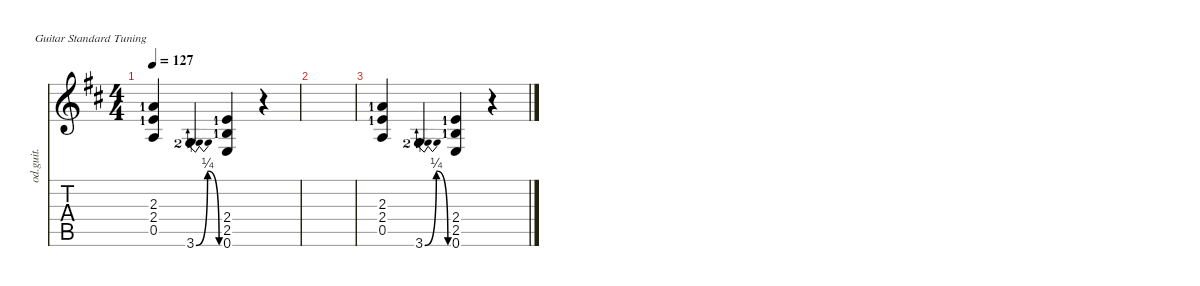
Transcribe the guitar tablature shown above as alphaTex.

\defaultSystemsLayout 4
\hideDynamics
\bracketExtendMode nobrackets
\track ("Overdriven Guitar" "od.guit.") {instrument overdrivenguitar}
\staff {score tabs}
\tuning (E4 B3 G3 D3 A2 E2)
\ts (4 4)
\tempo 127
\clef g2
\ks d
(0.5{acc forcenatural} 2.4{lf 2 acc forcenatural} 2.3{lf 2 acc forcenatural}).4{dy mf instrument overdrivenguitar} 3.6{be (bendrelease 0 0 10.2 1 20.4 1 30 0) lf 3 acc forcenatural}.4 (0.6{acc forcenatural} 2.5{lf 2 acc forcenatural} 2.4{lf 2 acc forcenatural}).4 r.4 |
|
(0.5{acc forcenatural} 2.4{lf 2 acc forcenatural} 2.3{lf 2 acc forcenatural}).4 3.6{be (bendrelease 0 0 10.2 1 20.4 1 30 0) lf 3 acc forcenatural}.4 (0.6{acc forcenatural} 2.5{lf 2 acc forcenatural} 2.4{lf 2 acc forcenatural}).4 r.4
